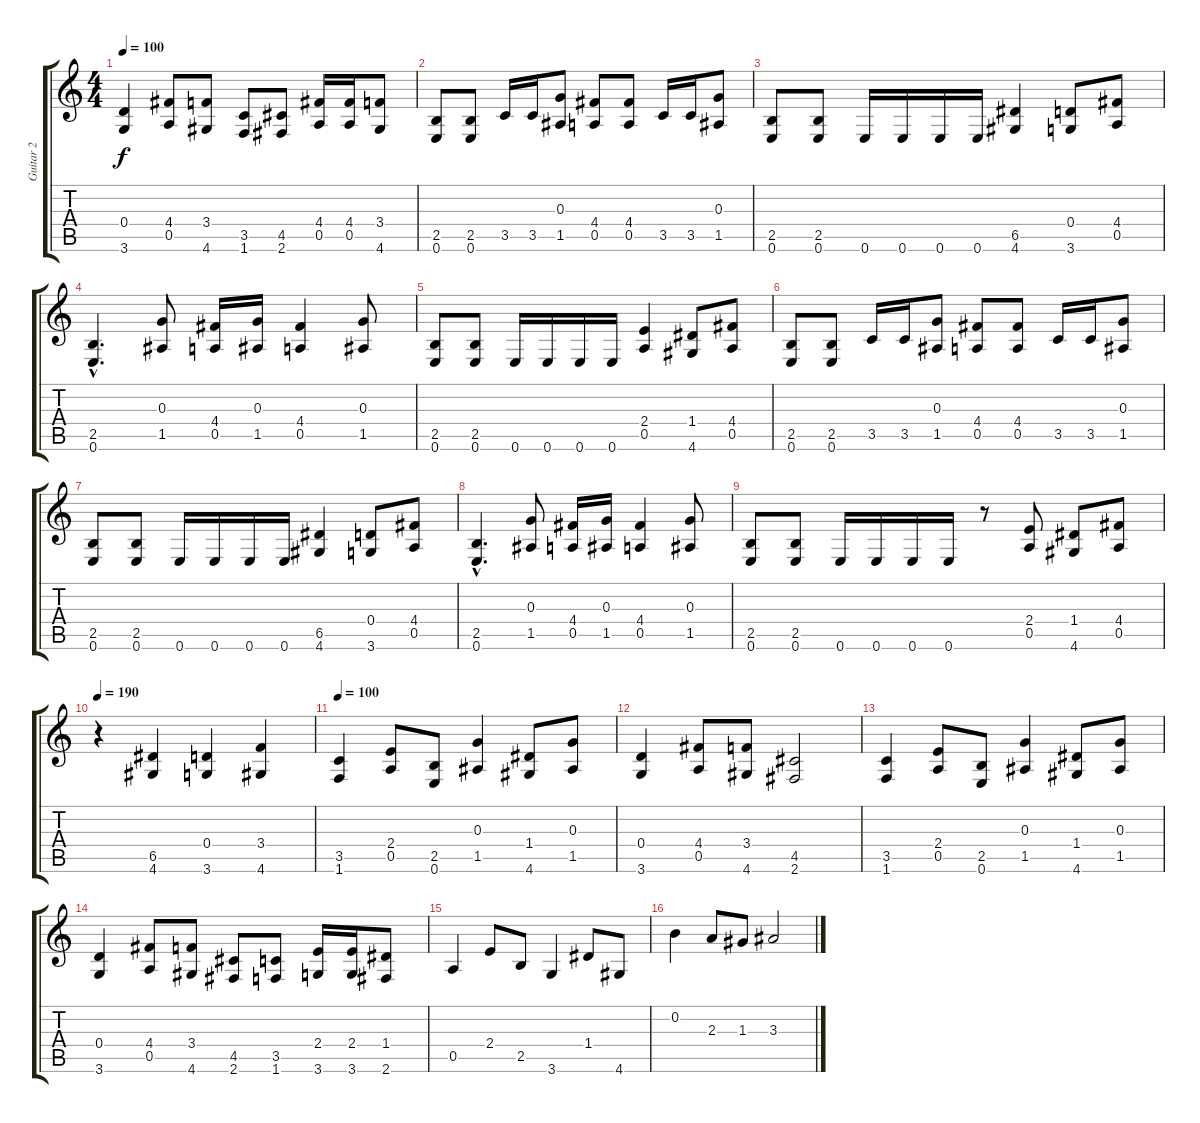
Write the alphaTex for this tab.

\track ("Guitar 2            " "Guitar 2  ") {instrument distortionguitar}
\staff {score tabs}
\tuning (E4 B3 G3 D3 A2 E2) {hide}
\ts (4 4)
\tempo 100
\clef g2
\ks c
(0.4 3.6).4{dy f} (4.4 0.5).8 (3.4 4.6).8 (3.5 1.6).8 (4.5 2.6).8 (4.4 0.5).16 (4.4 0.5).16 (3.4 4.6).8 |
(2.5 0.6).8 (2.5 0.6).8 3.5.16 3.5.16 (0.3 1.5).8 (4.4 0.5).8 (4.4 0.5).8 3.5.16 3.5.16 (0.3 1.5).8 |
(2.5 0.6).8 (2.5 0.6).8 0.6.16 0.6.16 0.6.16 0.6.16 (6.5 4.6).4 (0.4 3.6).8 (4.4 0.5).8 |
(2.5{hac} 0.6{hac}).4{d} (0.3 1.5).8 (4.4 0.5).16 (0.3 1.5).16 (4.4 0.5).4 (0.3 1.5).8 |
(2.5 0.6).8 (2.5 0.6).8 0.6.16 0.6.16 0.6.16 0.6.16 (2.4 0.5).4 (1.4 4.6).8 (4.4 0.5).8 |
(2.5 0.6).8 (2.5 0.6).8 3.5.16 3.5.16 (0.3 1.5).8 (4.4 0.5).8 (4.4 0.5).8 3.5.16 3.5.16 (0.3 1.5).8 |
(2.5 0.6).8 (2.5 0.6).8 0.6.16 0.6.16 0.6.16 0.6.16 (6.5 4.6).4 (0.4 3.6).8 (4.4 0.5).8 |
(2.5{hac} 0.6{hac}).4{d} (0.3 1.5).8 (4.4 0.5).16 (0.3 1.5).16 (4.4 0.5).4 (0.3 1.5).8 |
(2.5 0.6).8 (2.5 0.6).8 0.6.16 0.6.16 0.6.16 0.6.16 r.8 (2.4 0.5).8 (1.4 4.6).8 (4.4 0.5).8 |
\tempo 190
r.4 (6.5 4.6).4 (0.4 3.6).4 (3.4 4.6).4 |
\tempo 100
(3.5 1.6).4 (2.4 0.5).8 (2.5 0.6).8 (0.3 1.5).4 (1.4 4.6).8 (0.3 1.5).8 |
(0.4 3.6).4 (4.4 0.5).8 (3.4 4.6).8 (4.5 2.6).2 |
(3.5 1.6).4 (2.4 0.5).8 (2.5 0.6).8 (0.3 1.5).4 (1.4 4.6).8 (0.3 1.5).8 |
(0.4 3.6).4 (4.4 0.5).8 (3.4 4.6).8 (4.5 2.6).8 (3.5 1.6).8 (2.4 3.6).16 (2.4 3.6).16 (1.4 2.6).8 |
0.5.4 2.4.8 2.5.8 3.6.4 1.4.8 4.6.8 |
0.2.4 2.3.8 1.3.8 3.3.2
